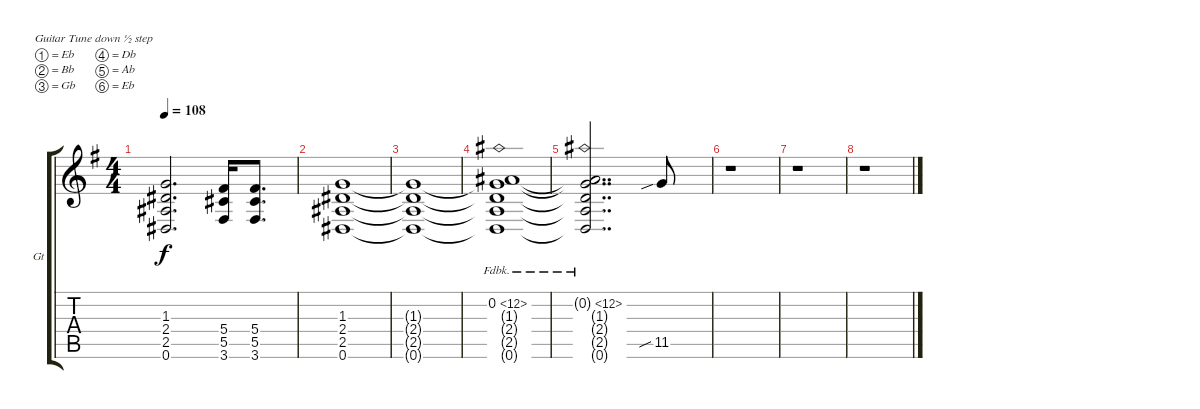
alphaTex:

\defaultSystemsLayout 4
\bracketExtendMode groupsimilarinstruments
\firstSystemTrackNameOrientation horizontal
\otherSystemsTrackNameOrientation horizontal
\track ("Guitar" "Gt") {instrument electricguitarclean}
\staff {score tabs}
\tuning (Eb4 Bb3 Gb3 Db3 Ab2 Eb2)
\ts (4 4)
\tempo 108
\clef g2
\scale
1.05549
\ks g
(0.6 2.5 2.4 1.3).2{d dy f} (3.6 5.5 5.4).16 (3.6 5.5 5.4).8{d} |
\scale
0.944515 (0.6 2.5 2.4 1.3).1 |
\scale
1.05549 (0.6{t} 2.5{t} 2.4{t} 1.3{t}).1 |
\scale
0.944515 (0.6{t} 2.5{t} 2.4{t} 1.3{t} 0.2{fh 12}).1 |
\scale
1.05549 (0.6{t} 2.5{t} 2.4{t} 1.3{t} 0.2{fh 12 t}).2{dd} 11.5{sib}.8 |
\scale
0.944515 r.1 |
\scale
1.05549 r.1 |
\scale
0.944515 r.1
